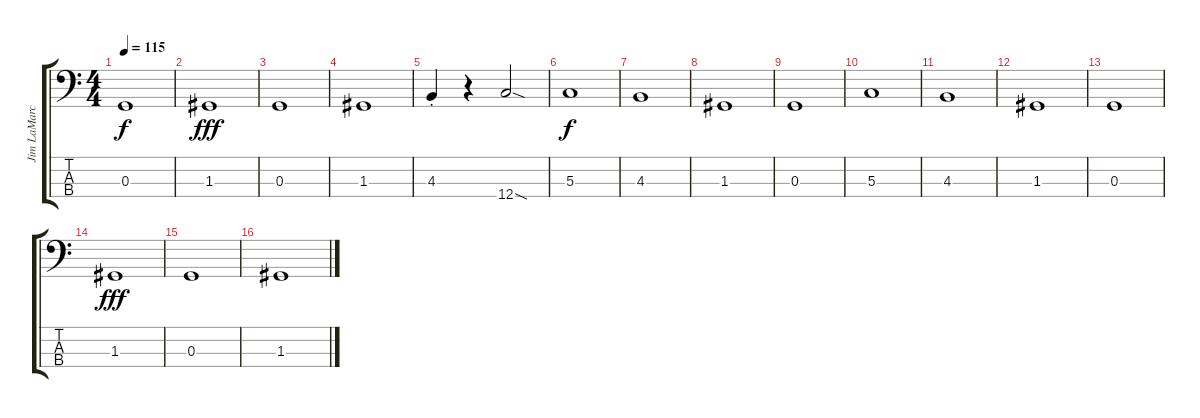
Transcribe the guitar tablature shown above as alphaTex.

\track ("Jim LaMarca" "Jim LaMarc") {instrument electricbasspick}
\staff {score tabs}
\tuning (F2 C2 G1 C1) {hide}
\ts (4 4)
\tempo 115
\clef f4
\ks c
0.3.1{dy f} |
1.3.1{dy fff} |
0.3.1 |
1.3.1 |
4.3{st}.4 r.4 12.4{sod}.2 |
5.3.1{dy f} |
4.3.1 |
1.3.1 |
0.3.1 |
5.3.1 |
4.3.1 |
1.3.1 |
0.3.1 |
1.3.1{dy fff} |
0.3.1 |
1.3.1
